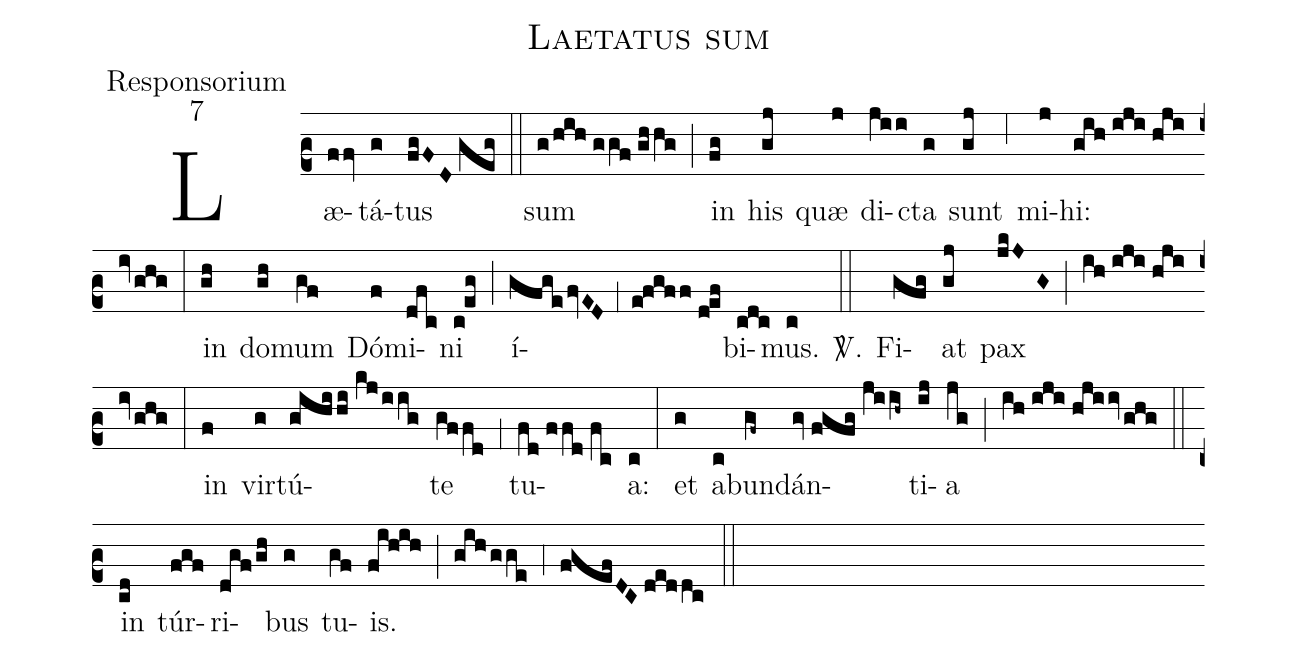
name:Laetatus sum;
office-part:Responsorium;
mode:7;
%%
(c2) Læ(ffv)tá(g)tus(fgFD//geg) (::) sum(g/hih//ggf//ghhg) (;) in(fg) his(gj) quæ(j) di(jii)cta(g) sunt(gj) (;6) mi(j)hi:(gih//iji//hjiiv/ghg) (:) in(gh) do(gh)mum(gf) Dó(f)mi(dfc)ni(c!eg) (;) í(gfge/fvED;1e!fgff//d!ef)bi(cdc)mus.(c) <sp>V/</sp>.(::) Fi(gfg)at(gj) pax(jkJG) (;) (ih//iji//hjiiv/ghg) (:) in(f) vir(g)tú(gihi/hi//kj/iig)te(gffd) (;1) tu(fd//ffd//fc)a:(c) (:) et(g) a(c)bun(gf~)dán(gv//fgfg//jiih~)ti(ij)a(jg) (;) (ih//iji//hjiiv/ghg) (::) in(cd) túr(fgf)ri(dgf/gh)bus(g) tu(gf)is.(fih!i!h) (;) (gih/gge) (;4) (fgefDC//deddc) (::)
